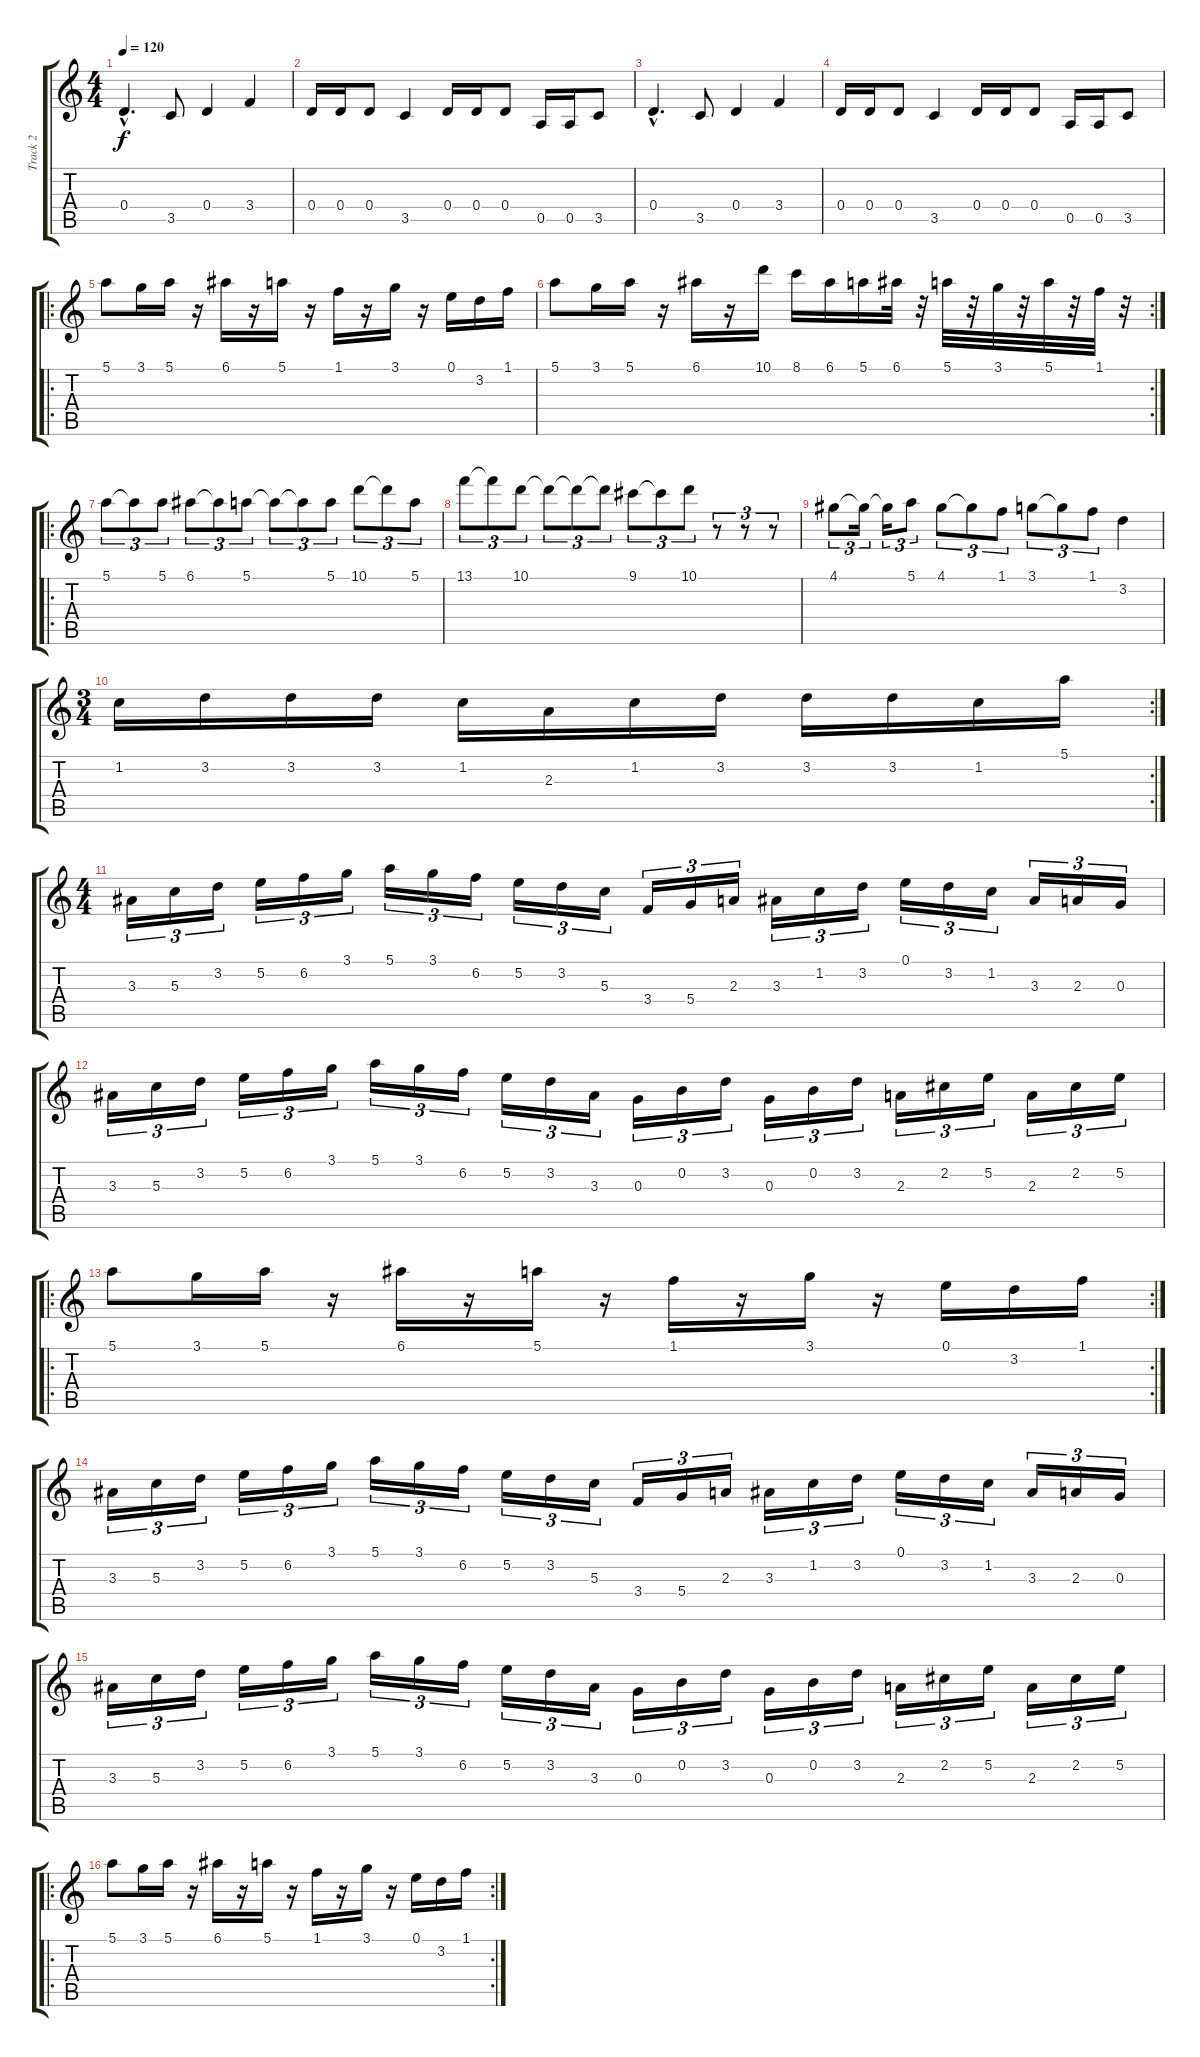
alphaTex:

\track ("Track 2" "Track 2") {instrument pizzicatostrings}
\staff {score tabs}
\tuning (E5 B4 G4 D4 A3 E3) {hide}
\ts (4 4)
\tempo 120
\clef g2
\ks c
0.4{hac}.4{d dy f instrument pizzicatostrings} 3.5.8 0.4.4 3.4.4 |
0.4.16 0.4.16 0.4.8 3.5.4 0.4.16 0.4.16 0.4.8 0.5.16 0.5.16 3.5.8 |
0.4{hac}.4{d} 3.5.8 0.4.4 3.4.4 |
0.4.16 0.4.16 0.4.8 3.5.4 0.4.16 0.4.16 0.4.8 0.5.16 0.5.16 3.5.8 |
\ro
5.1.8 3.1.16 5.1.16 r.16 6.1.16 r.16 5.1.16 r.16 1.1.16 r.16 3.1.16 r.16 0.1.16 3.2.16 1.1.16 |
\rc 2
5.1.8 3.1.16 5.1.16 r.16 6.1.16 r.16 10.1.16 8.1.16 6.1.16 5.1.16 6.1.32 r.32 5.1.32 r.32 3.1.32 r.32 5.1.32 r.32 1.1.32 r.32 |
\ro
5.1.8{tu (3 2)} 5.1{t}.8{tu (3 2)} 5.1.8{tu (3 2)} 6.1.8{tu (3 2)} 6.1{t}.8{tu (3 2)} 5.1.8{tu (3 2)} 5.1{t}.8{tu (3 2)} 5.1{t}.8{tu (3 2)} 5.1.8{tu (3 2)} 10.1.8{tu (3 2)} 10.1{t}.8{tu (3 2)} 5.1.8{tu (3 2)} |
13.1.8{tu (3 2)} 13.1{t}.8{tu (3 2)} 10.1.8{tu (3 2)} 10.1{t}.8{tu (3 2)} 10.1{t}.8{tu (3 2)} 10.1{t}.8{tu (3 2)} 9.1.8{tu (3 2)} 9.1{t}.8{tu (3 2)} 10.1.8{tu (3 2)} r.8{tu (3 2)} r.8{tu (3 2)} r.8{tu (3 2)} |
4.1.8{tu (3 2)} 4.1{t}.16{tu (3 2)} 4.1{t}.16{tu (3 2)} 5.1.8{tu (3 2)} 4.1.8{tu (3 2)} 4.1{t}.8{tu (3 2)} 1.1.8{tu (3 2)} 3.1.8{tu (3 2)} 3.1{t}.8{tu (3 2)} 1.1.8{tu (3 2)} 3.2.4 |
\rc 2
\ts (3 4)
1.2.16 3.2.16 3.2.16 3.2.16 1.2.16 2.3.16 1.2.16 3.2.16 3.2.16 3.2.16 1.2.16 5.1.16 |
\ts (4 4)
3.3.16{tu (3 2)} 5.3.16{tu (3 2)} 3.2.16{tu (3 2)} 5.2.16{tu (3 2)} 6.2.16{tu (3 2)} 3.1.16{tu (3 2)} 5.1.16{tu (3 2)} 3.1.16{tu (3 2)} 6.2.16{tu (3 2)} 5.2.16{tu (3 2)} 3.2.16{tu (3 2)} 5.3.16{tu (3 2)} 3.4.16{tu (3 2)} 5.4.16{tu (3 2)} 2.3.16{tu (3 2)} 3.3.16{tu (3 2)} 1.2.16{tu (3 2)} 3.2.16{tu (3 2)} 0.1.16{tu (3 2)} 3.2.16{tu (3 2)} 1.2.16{tu (3 2)} 3.3.16{tu (3 2)} 2.3.16{tu (3 2)} 0.3.16{tu (3 2)} |
3.3.16{tu (3 2)} 5.3.16{tu (3 2)} 3.2.16{tu (3 2)} 5.2.16{tu (3 2)} 6.2.16{tu (3 2)} 3.1.16{tu (3 2)} 5.1.16{tu (3 2)} 3.1.16{tu (3 2)} 6.2.16{tu (3 2)} 5.2.16{tu (3 2)} 3.2.16{tu (3 2)} 3.3.16{tu (3 2)} 0.3.16{tu (3 2)} 0.2.16{tu (3 2)} 3.2.16{tu (3 2)} 0.3.16{tu (3 2)} 0.2.16{tu (3 2)} 3.2.16{tu (3 2)} 2.3.16{tu (3 2)} 2.2.16{tu (3 2)} 5.2.16{tu (3 2)} 2.3.16{tu (3 2)} 2.2.16{tu (3 2)} 5.2.16{tu (3 2)} |
\ro
\rc 2
5.1.8 3.1.16 5.1.16 r.16 6.1.16 r.16 5.1.16 r.16 1.1.16 r.16 3.1.16 r.16 0.1.16 3.2.16 1.1.16 |
3.3.16{tu (3 2)} 5.3.16{tu (3 2)} 3.2.16{tu (3 2)} 5.2.16{tu (3 2)} 6.2.16{tu (3 2)} 3.1.16{tu (3 2)} 5.1.16{tu (3 2)} 3.1.16{tu (3 2)} 6.2.16{tu (3 2)} 5.2.16{tu (3 2)} 3.2.16{tu (3 2)} 5.3.16{tu (3 2)} 3.4.16{tu (3 2)} 5.4.16{tu (3 2)} 2.3.16{tu (3 2)} 3.3.16{tu (3 2)} 1.2.16{tu (3 2)} 3.2.16{tu (3 2)} 0.1.16{tu (3 2)} 3.2.16{tu (3 2)} 1.2.16{tu (3 2)} 3.3.16{tu (3 2)} 2.3.16{tu (3 2)} 0.3.16{tu (3 2)} |
3.3.16{tu (3 2)} 5.3.16{tu (3 2)} 3.2.16{tu (3 2)} 5.2.16{tu (3 2)} 6.2.16{tu (3 2)} 3.1.16{tu (3 2)} 5.1.16{tu (3 2)} 3.1.16{tu (3 2)} 6.2.16{tu (3 2)} 5.2.16{tu (3 2)} 3.2.16{tu (3 2)} 3.3.16{tu (3 2)} 0.3.16{tu (3 2)} 0.2.16{tu (3 2)} 3.2.16{tu (3 2)} 0.3.16{tu (3 2)} 0.2.16{tu (3 2)} 3.2.16{tu (3 2)} 2.3.16{tu (3 2)} 2.2.16{tu (3 2)} 5.2.16{tu (3 2)} 2.3.16{tu (3 2)} 2.2.16{tu (3 2)} 5.2.16{tu (3 2)} |
\ro
\rc 2
5.1.8 3.1.16 5.1.16 r.16 6.1.16 r.16 5.1.16 r.16 1.1.16 r.16 3.1.16 r.16 0.1.16 3.2.16 1.1.16
